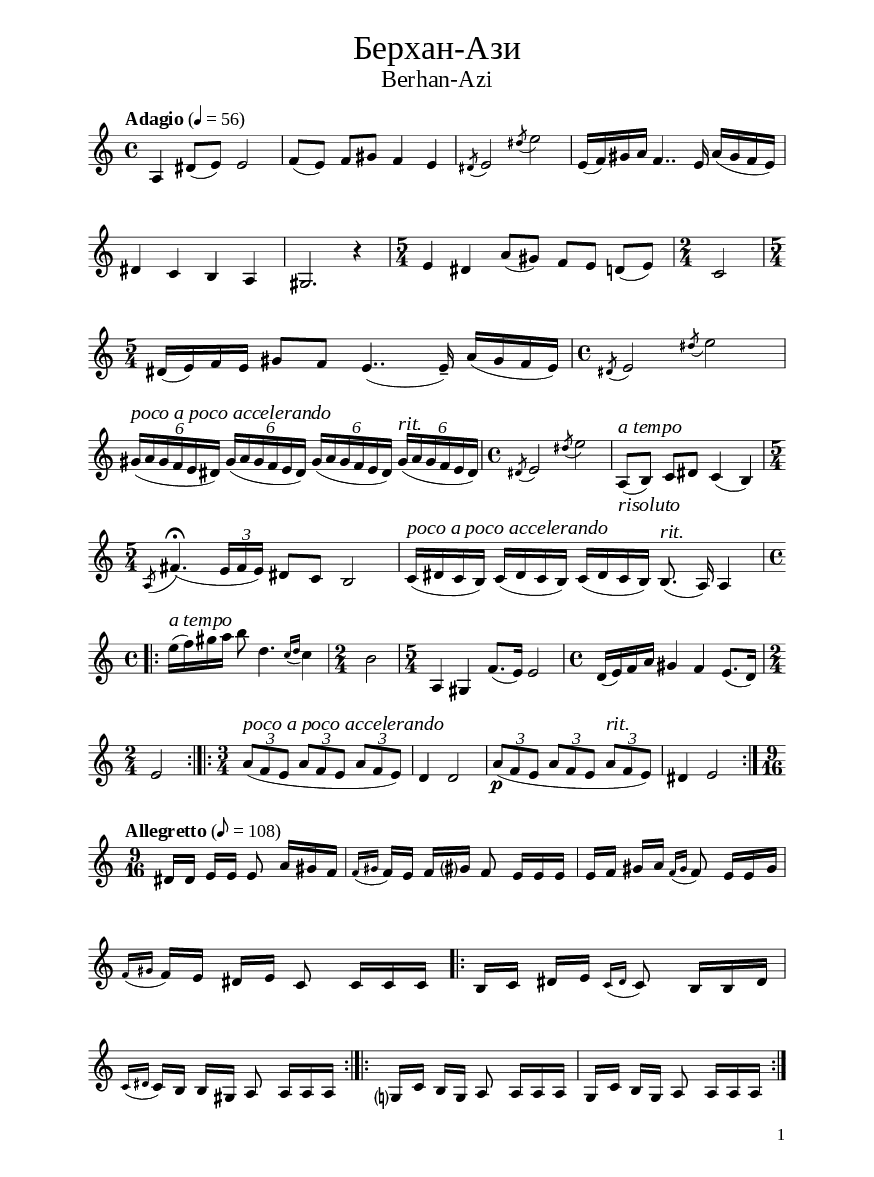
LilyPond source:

\version "2.24.3"

\include "include/globals.ily"
\bookpart {
  \label #'ref163
  \tocItem \markup "Берхан-Ази – Berhan-Azi"
  \paper {
    % the system system spacing is custom here so do not include bookpart-paper.ily
    print-all-headers = ##t
    print-page-number = ##t
    print-first-page-number = ##t

    % put page numbers on the bottom
    oddHeaderMarkup = \markup ""
    evenHeaderMarkup = \markup ""
    oddFooterMarkup = \markup
    \fill-line {
      ""
      \if \should-print-page-number \fromproperty #'page:page-number-string
    }
    evenFooterMarkup = \markup
    \fill-line {
      \if \should-print-page-number \fromproperty #'page:page-number-string
      ""
    }

    left-margin = 1.5\cm
    right-margin = 1.5\cm
    top-margin = 1.2\cm
    bottom-margin = 1.0\cm
    ragged-bottom = ##t % do not spread the staves to fill the whole vertical space

    % change distance between staves
    system-system-spacing =
    #'((basic-distance . 14)
       (minimum-distance . 6)
       (padding . 1)
       (stretchability . 10))
  }

  \header {
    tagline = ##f
  }

  \score {
    \include "include/score-layout.ily"

    \new Voice \relative c' {
      \clef treble
      \key a \minor
      \time 4/4
      \tempoFunc "Adagio" 4 "56"
      \autoBeamOff

      a4 dis8([e]) e2 | \noBreak
      f8([e]) f[gis] f4 e | \noBreak
      \acciaccatura { dis8 } e2 \acciaccatura { dis'8 } e2 | \noBreak
      e,16([f) gis a] f4.. e16 a([gis f e]) | \break

      dis4 c b a | \noBreak
      gis2. r4 | \noBreak
      \time 5/4 e'4 dis a'8([gis]) f[e] d([e]) | \time 2/4 \noBreak

      c2 | \break
      \time 5/4 dis16([e) f e] gis8[f] e4..( e16\tenuto) a([gis f e]) | \noBreak
      \time 4/4 \acciaccatura { dis8 } e2 \acciaccatura { dis'8 } e2 | \break

      \tuplet 6/4 { gis,16 ^\markup { \huge \italic "poco a poco accelerando"} ([a gis f e dis]) } \tuplet 6/4 { gis([a gis f e dis]) } \tuplet 6/4 { gis([a gis f e dis]) } \tuplet 6/4 { gis ^\markup \huge \italic "rit." ([a gis f e dis]) } | \noBreak
      \time 4/4 \acciaccatura { dis8 } e2 \acciaccatura { dis'8 } e2 | \noBreak
      a,,8^\markup { \huge \italic "a tempo"}_\markup \huge \italic { risoluto } ([b]) c[dis] c4(b) \time 5/4 \break

      \acciaccatura { a8 } fis'4.\fermata( \tuplet 3/2 { e16[fis e]) } dis8[c] b2 | \noBreak
      c16 ^\markup { \huge \italic "poco a poco accelerando"} ([dis c b]) c([dis c b]) c([dis c b]) b8. ^\markup \huge \italic "rit." (a16) a4 |  \bar ".|:-|"  \time 4/4 \break


      e''16 ^\markup { \huge \italic "a tempo"} [(f) gis a] b8 d,4. \acciaccatura { c16[d] } c4 | \noBreak
      \time 2/4 b2 | \noBreak
      \time 5/4 a,4 gis f'8.([e16]) e2 | \noBreak
      \time 4/4 d16([e) f a] gis4 f e8.([d16]) | \time 2/4 \break

      e2 | \bar ":|.|:" \noBreak

      %\set Score.doubleRepeatType = #":|.|:"

      \time 3/4 \tuplet 3/2 { a8^\markup { \huge \italic "poco a poco accelerando"} ([f e] } \tuplet 3/2 { a[f e] } \tuplet 3/2 { a[f e]) } | \noBreak
      d4 d2 \noBreak
      \tuplet 3/2 { a'8\p([ f e] } \tuplet 3/2 { a[f e] } \tuplet 3/2 { a^\markup \huge \raise #1.5 \italic "rit." [f e]) } | \noBreak
      dis4 e2 | \bar ":|."

      \time 9/16 \break
      \tempoFunc "Allegretto" 8 "108"
      dis16[dis] e[e] e8 a16[gis f] | \noBreak
      \acciaccatura { f[gis] } f[e] f[gis?] f8 e16[e e] | \noBreak
      e[f] gis[a] \acciaccatura { f[gis] } f8 e16[e gis] | \break

      \acciaccatura { f[gis] } f[e] dis[e] c8 c16[c c] | \bar ".|:" \noBreak

      b[c] dis[e] \acciaccatura { c[dis] } c8 b16[b dis] | \break

      \acciaccatura { c[dis!] } c[b] b[gis]  a8 a16[a a] \bar ":|.|:" | \noBreak


      g?[c] b[g] a8 a16[a a] | \noBreak
      g[c] b[g] a8 a16[a a] | \bar ":|."

    }

    \header {
      title = \titleFunc "Берхан-Ази" "Berhan-Azi"
    }
    \midi { }
  } % score
} % bookpart
